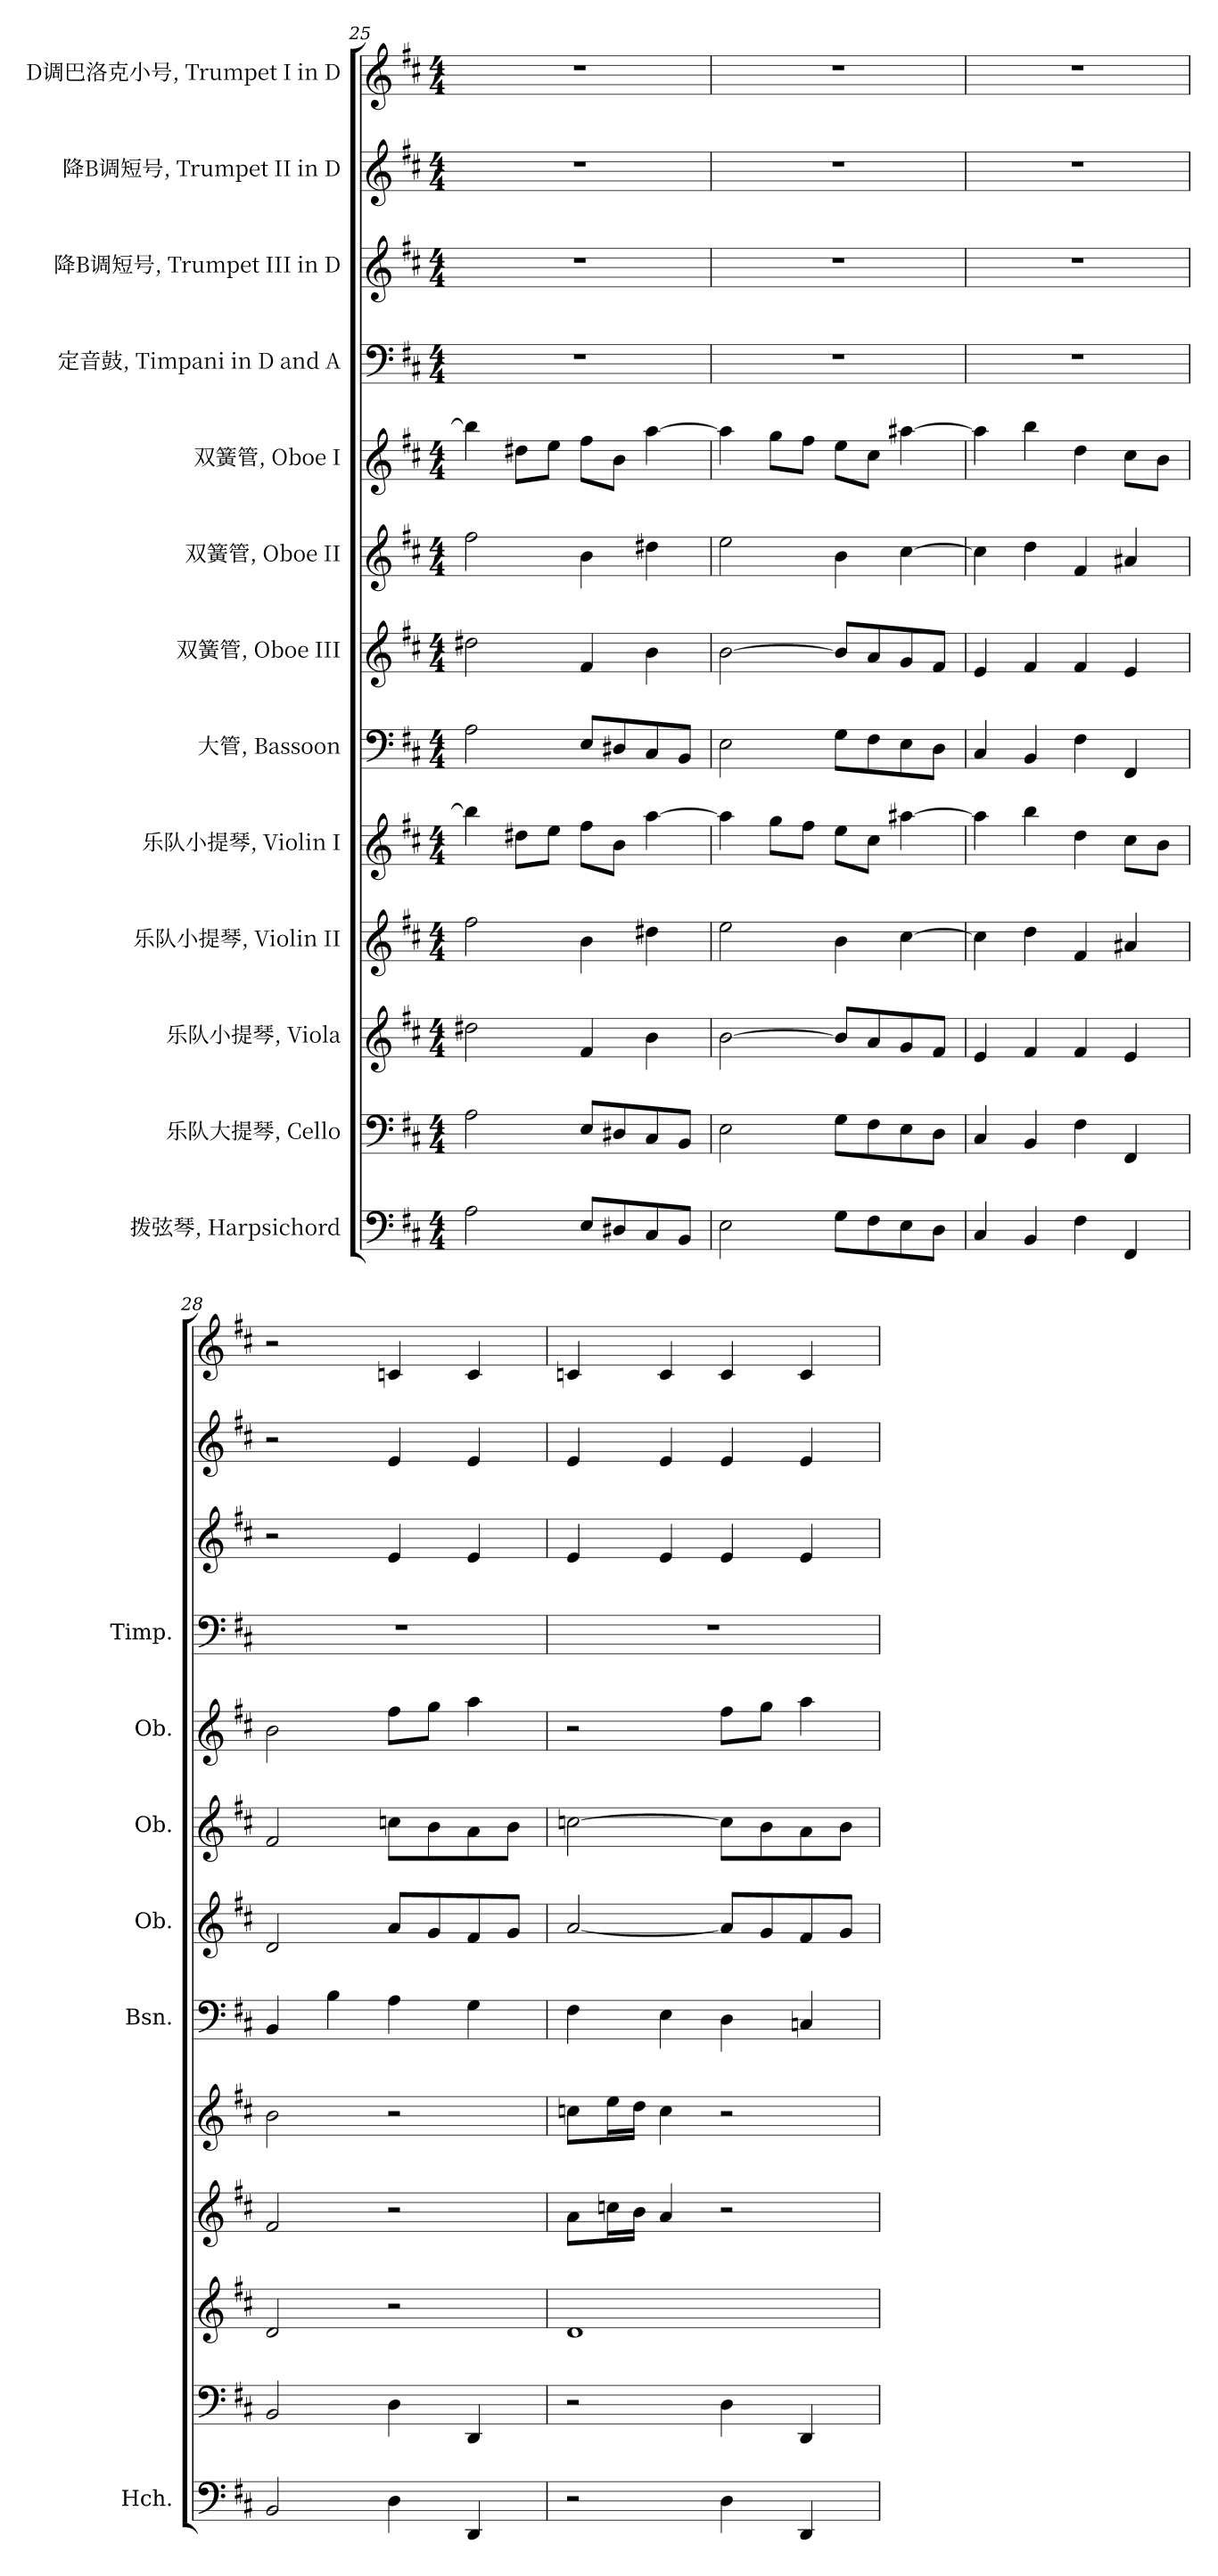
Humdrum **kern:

**kern	**kern	**kern	**kern	**kern	**kern	**kern	**kern	**kern	**kern	**kern	**kern	**kern
*part13	*part12	*part11	*part10	*part9	*part8	*part7	*part6	*part5	*part4	*part3	*part2	*part1
*staff13	*staff12	*staff11	*staff10	*staff9	*staff8	*staff7	*staff6	*staff5	*staff4	*staff3	*staff2	*staff1
*I"拨弦琴, Harpsichord	*I"乐队大提琴, Cello	*I"乐队小提琴, Viola	*I"乐队小提琴, Violin II	*I"乐队小提琴, Violin I	*I"大管, Bassoon	*I"双簧管, Oboe III	*I"双簧管, Oboe II	*I"双簧管, Oboe I	*I"定音鼓, Timpani in D and A	*I"降B调短号, Trumpet III in D	*I"降B调短号, Trumpet II in D	*I"D调巴洛克小号, Trumpet I in D
*I'Hch.	*	*	*	*	*I'Bsn.	*I'Ob.	*I'Ob.	*I'Ob.	*I'Timp.	*	*	*
*clefF4	*clefF4	*clefG2	*clefG2	*clefG2	*clefF4	*clefG2	*clefG2	*clefG2	*clefF4	*clefG2	*clefG2	*clefG2
*	*	*	*	*	*	*	*	*	*	*ITrd1c2	*ITrd1c2	*ITrd-1c-2
*k[f#c#]	*k[f#c#]	*k[f#c#]	*k[f#c#]	*k[f#c#]	*k[f#c#]	*k[f#c#]	*k[f#c#]	*k[f#c#]	*k[f#c#]	*k[]	*k[]	*k[f#c#g#d#]
*M4/4	*M4/4	*M4/4	*M4/4	*M4/4	*M4/4	*M4/4	*M4/4	*M4/4	*M4/4	*M4/4	*M4/4	*M4/4
=25	=25	=25	=25	=25	=25	=25	=25	=25	=25	=25	=25	=25
2A\	2A\	2dd#X\	2ff#\	4bb\]	2A\	2dd#X\	2ff#\	4bb\]	1r	1r	1r	1r
.	.	.	.	8dd#X\L	.	.	.	8dd#X\L	.	.	.	.
.	.	.	.	8ee\J	.	.	.	8ee\J	.	.	.	.
8E/L	8E/L	4f#/	4b\	8ff#\L	8E/L	4f#/	4b\	8ff#\L	.	.	.	.
8D#X/	8D#X/	.	.	8b\J	8D#X/	.	.	8b\J	.	.	.	.
8C#/	8C#/	4b\	4dd#X\	[4aa\	8C#/	4b\	4dd#X\	[4aa\	.	.	.	.
8BB/J	8BB/J	.	.	.	8BB/J	.	.	.	.	.	.	.
=26	=26	=26	=26	=26	=26	=26	=26	=26	=26	=26	=26	=26
2E\	2E\	[2b\	2ee\	4aa\]	2E\	[2b\	2ee\	4aa\]	1r	1r	1r	1r
.	.	.	.	8gg\L	.	.	.	8gg\L	.	.	.	.
.	.	.	.	8ff#\J	.	.	.	8ff#\J	.	.	.	.
8G\L	8G\L	8b/L]	4b\	8ee\L	8G\L	8b/L]	4b\	8ee\L	.	.	.	.
8F#\	8F#\	8a/	.	8cc#\J	8F#\	8a/	.	8cc#\J	.	.	.	.
8E\	8E\	8g/	[4cc#\	[4aa#X\	8E\	8g/	[4cc#\	[4aa#X\	.	.	.	.
8D\J	8D\J	8f#/J	.	.	8D\J	8f#/J	.	.	.	.	.	.
!!LO:PB:g=z
=27	=27	=27	=27	=27	=27	=27	=27	=27	=27	=27	=27	=27
4C#/	4C#/	4e/	4cc#\]	4aa#\]	4C#/	4e/	4cc#\]	4aa#\]	1r	1r	1r	1r
4BB/	4BB/	4f#/	4dd\	4bb\	4BB/	4f#/	4dd\	4bb\	.	.	.	.
4F#\	4F#\	4f#/	4f#/	4dd\	4F#\	4f#/	4f#/	4dd\	.	.	.	.
4FF#/	4FF#/	4e/	4a#X/	8cc#\L	4FF#/	4e/	4a#X/	8cc#\L	.	.	.	.
.	.	.	.	8b\J	.	.	.	8b\J	.	.	.	.
=28	=28	=28	=28	=28	=28	=28	=28	=28	=28	=28	=28	=28
2BB/	2BB/	2d/	2f#/	2b\	4BB/	2d/	2f#/	2b\	1r	2r	2r	2r
.	.	.	.	.	4B\	.	.	.	.	.	.	.
4D\	4D\	2r	2r	2r	4A\	8a/L	8ccn\L	8ff#\L	.	4d/	4d/	4dn/
.	.	.	.	.	.	8g/	8b\	8gg\J	.	.	.	.
4DD/	4DD/	.	.	.	4G\	8f#/	8a\	4aa\	.	4d/	4d/	4d/
.	.	.	.	.	.	8g/J	8b\J	.	.	.	.	.
=29	=29	=29	=29	=29	=29	=29	=29	=29	=29	=29	=29	=29
2r	2r	1d	8a\L	8ccn\L	4F#\	[2a/	[2ccn\	2r	1r	4d/	4d/	4dn/
.	.	.	16ccn\L	16ee\L	.	.	.	.	.	.	.	.
.	.	.	16b\JJ	16dd\JJ	.	.	.	.	.	.	.	.
.	.	.	4a/	4cc\	4E\	.	.	.	.	4d/	4d/	4d/
4D\	4D\	.	2r	2r	4D\	8a/L]	8cc\L]	8ff#\L	.	4d/	4d/	4d/
.	.	.	.	.	.	8g/	8b\	8gg\J	.	.	.	.
4DD/	4DD/	.	.	.	4Cn/	8f#/	8a\	4aa\	.	4d/	4d/	4d/
.	.	.	.	.	.	8g/J	8b\J	.	.	.	.	.
=	=	=	=	=	=	=	=	=	=	=	=	=
*-	*-	*-	*-	*-	*-	*-	*-	*-	*-	*-	*-	*-
